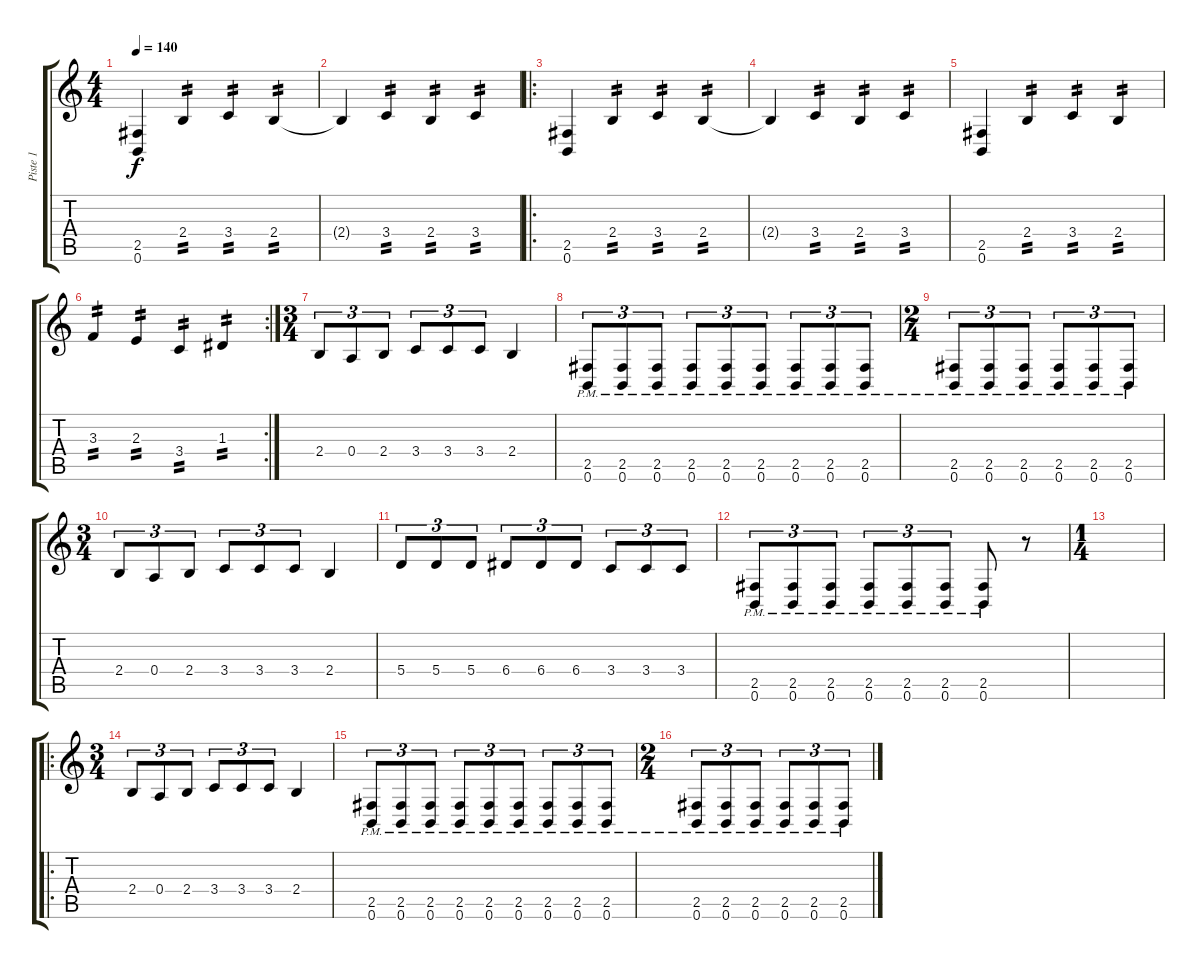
\track ("Piste 1" "Piste 1") {instrument distortionguitar}
\staff {score tabs}
\tuning (B3 Gb3 D3 A2 E2 B1) {hide}
\ts (4 4)
\tempo 140
\clef g2
\ks c
(2.5 0.6).4{dy f instrument distortionguitar} 2.4.4{tp 2} 3.4.4{tp 2} 2.4.4{tp 2} |
2.4{t}.4 3.4.4{tp 2} 2.4.4{tp 2} 3.4.4{tp 2} |
\ro
(2.5 0.6).4 2.4.4{tp 2} 3.4.4{tp 2} 2.4.4{tp 2} |
2.4{t}.4 3.4.4{tp 2} 2.4.4{tp 2} 3.4.4{tp 2} |
(2.5 0.6).4 2.4.4{tp 2} 3.4.4{tp 2} 2.4.4{tp 2} |
\rc 2
3.3.4{tp 2} 2.3.4{tp 2} 3.4.4{tp 2} 1.3.4{tp 2} |
\ts (3 4)
2.4.8{tu (3 2)} 0.4.8{tu (3 2)} 2.4.8{tu (3 2)} 3.4.8{tu (3 2)} 3.4.8{tu (3 2)} 3.4.8{tu (3 2)} 2.4.4 |
(2.5{pm} 0.6{pm}).8{tu (3 2)} (2.5{pm} 0.6{pm}).8{tu (3 2)} (2.5{pm} 0.6{pm}).8{tu (3 2)} (2.5{pm} 0.6{pm}).8{tu (3 2)} (2.5{pm} 0.6{pm}).8{tu (3 2)} (2.5{pm} 0.6{pm}).8{tu (3 2)} (2.5{pm} 0.6{pm}).8{tu (3 2)} (2.5{pm} 0.6{pm}).8{tu (3 2)} (2.5{pm} 0.6{pm}).8{tu (3 2)} |
\ts (2 4)
(2.5{pm} 0.6{pm}).8{tu (3 2)} (2.5{pm} 0.6{pm}).8{tu (3 2)} (2.5{pm} 0.6{pm}).8{tu (3 2)} (2.5{pm} 0.6{pm}).8{tu (3 2)} (2.5{pm} 0.6{pm}).8{tu (3 2)} (2.5{pm} 0.6{pm}).8{tu (3 2)} |
\ts (3 4)
2.4.8{tu (3 2)} 0.4.8{tu (3 2)} 2.4.8{tu (3 2)} 3.4.8{tu (3 2)} 3.4.8{tu (3 2)} 3.4.8{tu (3 2)} 2.4.4 |
5.4.8{tu (3 2)} 5.4.8{tu (3 2)} 5.4.8{tu (3 2)} 6.4.8{tu (3 2)} 6.4.8{tu (3 2)} 6.4.8{tu (3 2)} 3.4.8{tu (3 2)} 3.4.8{tu (3 2)} 3.4.8{tu (3 2)} |
(2.5{pm} 0.6{pm}).8{tu (3 2)} (2.5{pm} 0.6{pm}).8{tu (3 2)} (2.5{pm} 0.6{pm}).8{tu (3 2)} (2.5{pm} 0.6{pm}).8{tu (3 2)} (2.5{pm} 0.6{pm}).8{tu (3 2)} (2.5{pm} 0.6{pm}).8{tu (3 2)} (2.5{pm} 0.6{pm}).8 r.8 |
\ts (1 4)
|
\ro
\ts (3 4)
2.4.8{tu (3 2)} 0.4.8{tu (3 2)} 2.4.8{tu (3 2)} 3.4.8{tu (3 2)} 3.4.8{tu (3 2)} 3.4.8{tu (3 2)} 2.4.4 |
(2.5{pm} 0.6{pm}).8{tu (3 2)} (2.5{pm} 0.6{pm}).8{tu (3 2)} (2.5{pm} 0.6{pm}).8{tu (3 2)} (2.5{pm} 0.6{pm}).8{tu (3 2)} (2.5{pm} 0.6{pm}).8{tu (3 2)} (2.5{pm} 0.6{pm}).8{tu (3 2)} (2.5{pm} 0.6{pm}).8{tu (3 2)} (2.5{pm} 0.6{pm}).8{tu (3 2)} (2.5{pm} 0.6{pm}).8{tu (3 2)} |
\ts (2 4)
(2.5{pm} 0.6{pm}).8{tu (3 2)} (2.5{pm} 0.6{pm}).8{tu (3 2)} (2.5{pm} 0.6{pm}).8{tu (3 2)} (2.5{pm} 0.6{pm}).8{tu (3 2)} (2.5{pm} 0.6{pm}).8{tu (3 2)} (2.5{pm} 0.6{pm}).8{tu (3 2)}
